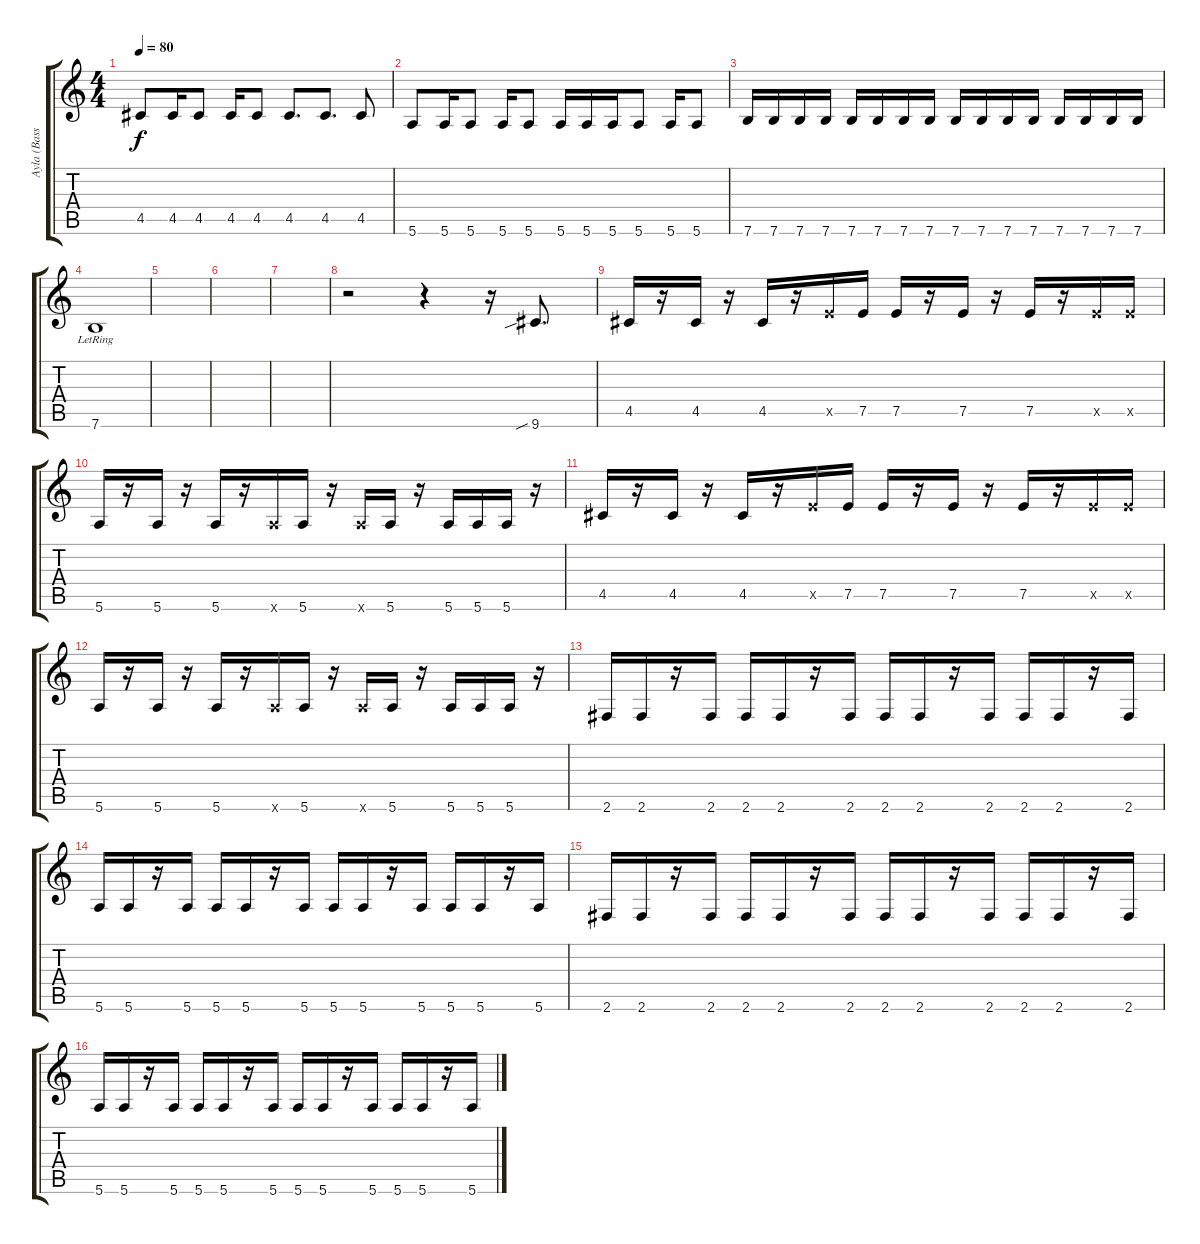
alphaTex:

\track ("Ayla (Bass)" "Ayla (Bass") {instrument electricbasspick}
\staff {score tabs}
\tuning (E4 B3 G3 D3 A2 E2) {hide}
\ts (4 4)
\tempo 80
\clef g2
\ks c
4.5.8{dy f} 4.5.16 4.5.8 4.5.16 4.5.8 4.5.8{d} 4.5.8{d} 4.5.8 |
5.6.8 5.6.16 5.6.8 5.6.16 5.6.8 5.6.16 5.6.16 5.6.16 5.6.8 5.6.16 5.6.8 |
7.6.16 7.6.16 7.6.16 7.6.16 7.6.16 7.6.16 7.6.16 7.6.16 7.6.16 7.6.16 7.6.16 7.6.16 7.6.16 7.6.16 7.6.16 7.6.16 |
7.6{lr}.1 |
|
|
|
r.2 r.4 r.16 9.6{sib}.8{d} |
4.5.16 r.16 4.5.16 r.16 4.5.16 r.16 7.5{x}.16 7.5.16 7.5.16 r.16 7.5.16 r.16 7.5.16 r.16 7.5{x}.16 7.5{x}.16 |
5.6.16 r.16 5.6.16 r.16 5.6.16 r.16 5.6{x}.16 5.6.16 r.16 5.6{x}.16 5.6.16 r.16 5.6.16 5.6.16 5.6.16 r.16 |
4.5.16 r.16 4.5.16 r.16 4.5.16 r.16 7.5{x}.16 7.5.16 7.5.16 r.16 7.5.16 r.16 7.5.16 r.16 7.5{x}.16 7.5{x}.16 |
5.6.16 r.16 5.6.16 r.16 5.6.16 r.16 5.6{x}.16 5.6.16 r.16 5.6{x}.16 5.6.16 r.16 5.6.16 5.6.16 5.6.16 r.16 |
2.6.16 2.6.16 r.16 2.6.16 2.6.16 2.6.16 r.16 2.6.16 2.6.16 2.6.16 r.16 2.6.16 2.6.16 2.6.16 r.16 2.6.16 |
5.6.16 5.6.16 r.16 5.6.16 5.6.16 5.6.16 r.16 5.6.16 5.6.16 5.6.16 r.16 5.6.16 5.6.16 5.6.16 r.16 5.6.16 |
2.6.16 2.6.16 r.16 2.6.16 2.6.16 2.6.16 r.16 2.6.16 2.6.16 2.6.16 r.16 2.6.16 2.6.16 2.6.16 r.16 2.6.16 |
5.6.16 5.6.16 r.16 5.6.16 5.6.16 5.6.16 r.16 5.6.16 5.6.16 5.6.16 r.16 5.6.16 5.6.16 5.6.16 r.16 5.6.16
